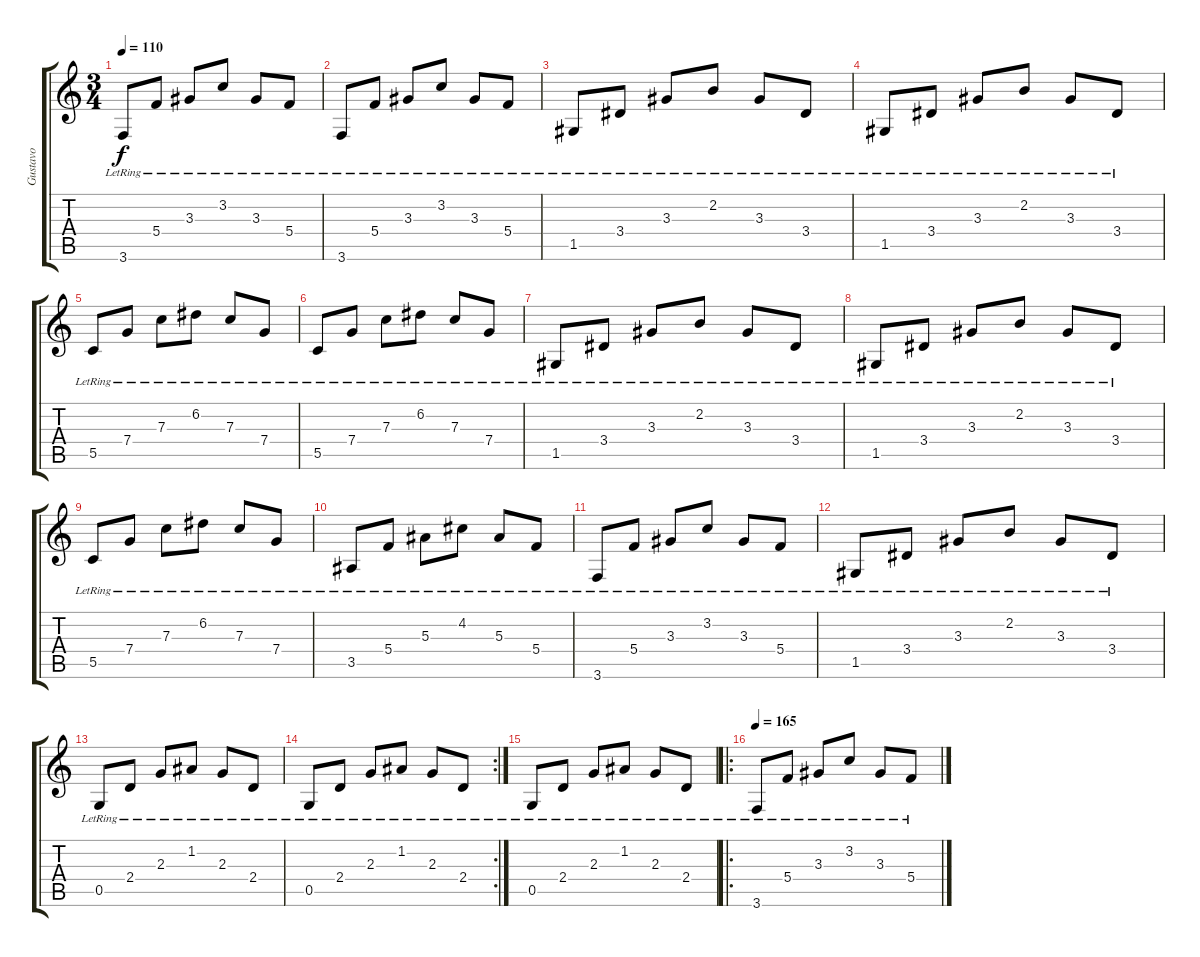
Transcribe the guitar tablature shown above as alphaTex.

\track ("Gustavo" "Gustavo") {instrument acousticguitarnylon}
\staff {score tabs}
\tuning (D4 A3 F3 C3 G2 D2) {hide}
\ts (3 4)
\tempo 110
\clef g2
\ks c
3.6{lr}.8{dy f} 5.4{lr}.8 3.3{lr}.8 3.2{lr}.8 3.3{lr}.8 5.4{lr}.8 |
3.6{lr}.8 5.4{lr}.8 3.3{lr}.8 3.2{lr}.8 3.3{lr}.8 5.4{lr}.8 |
1.5{lr}.8 3.4{lr}.8 3.3{lr}.8 2.2{lr}.8 3.3{lr}.8 3.4{lr}.8 |
1.5{lr}.8 3.4{lr}.8 3.3{lr}.8 2.2{lr}.8 3.3{lr}.8 3.4{lr}.8 |
5.5{lr}.8 7.4{lr}.8 7.3{lr}.8 6.2{lr}.8 7.3{lr}.8 7.4{lr}.8 |
5.5{lr}.8 7.4{lr}.8 7.3{lr}.8 6.2{lr}.8 7.3{lr}.8 7.4{lr}.8 |
1.5{lr}.8 3.4{lr}.8 3.3{lr}.8 2.2{lr}.8 3.3{lr}.8 3.4{lr}.8 |
1.5{lr}.8 3.4{lr}.8 3.3{lr}.8 2.2{lr}.8 3.3{lr}.8 3.4{lr}.8 |
5.5{lr}.8 7.4{lr}.8 7.3{lr}.8 6.2{lr}.8 7.3{lr}.8 7.4{lr}.8 |
3.5{lr}.8 5.4{lr}.8 5.3{lr}.8 4.2{lr}.8 5.3{lr}.8 5.4{lr}.8 |
3.6{lr}.8 5.4{lr}.8 3.3{lr}.8 3.2{lr}.8 3.3{lr}.8 5.4{lr}.8 |
1.5{lr}.8 3.4{lr}.8 3.3{lr}.8 2.2{lr}.8 3.3{lr}.8 3.4{lr}.8 |
0.5{lr}.8 2.4{lr}.8 2.3{lr}.8 1.2{lr}.8 2.3{lr}.8 2.4{lr}.8 |
\rc 2
0.5{lr}.8 2.4{lr}.8 2.3{lr}.8 1.2{lr}.8 2.3{lr}.8 2.4{lr}.8 |
0.5{lr}.8 2.4{lr}.8 2.3{lr}.8 1.2{lr}.8 2.3{lr}.8 2.4{lr}.8 |
\ro
\tempo 165
3.6{lr}.8 5.4{lr}.8 3.3{lr}.8 3.2{lr}.8 3.3{lr}.8 5.4{lr}.8
